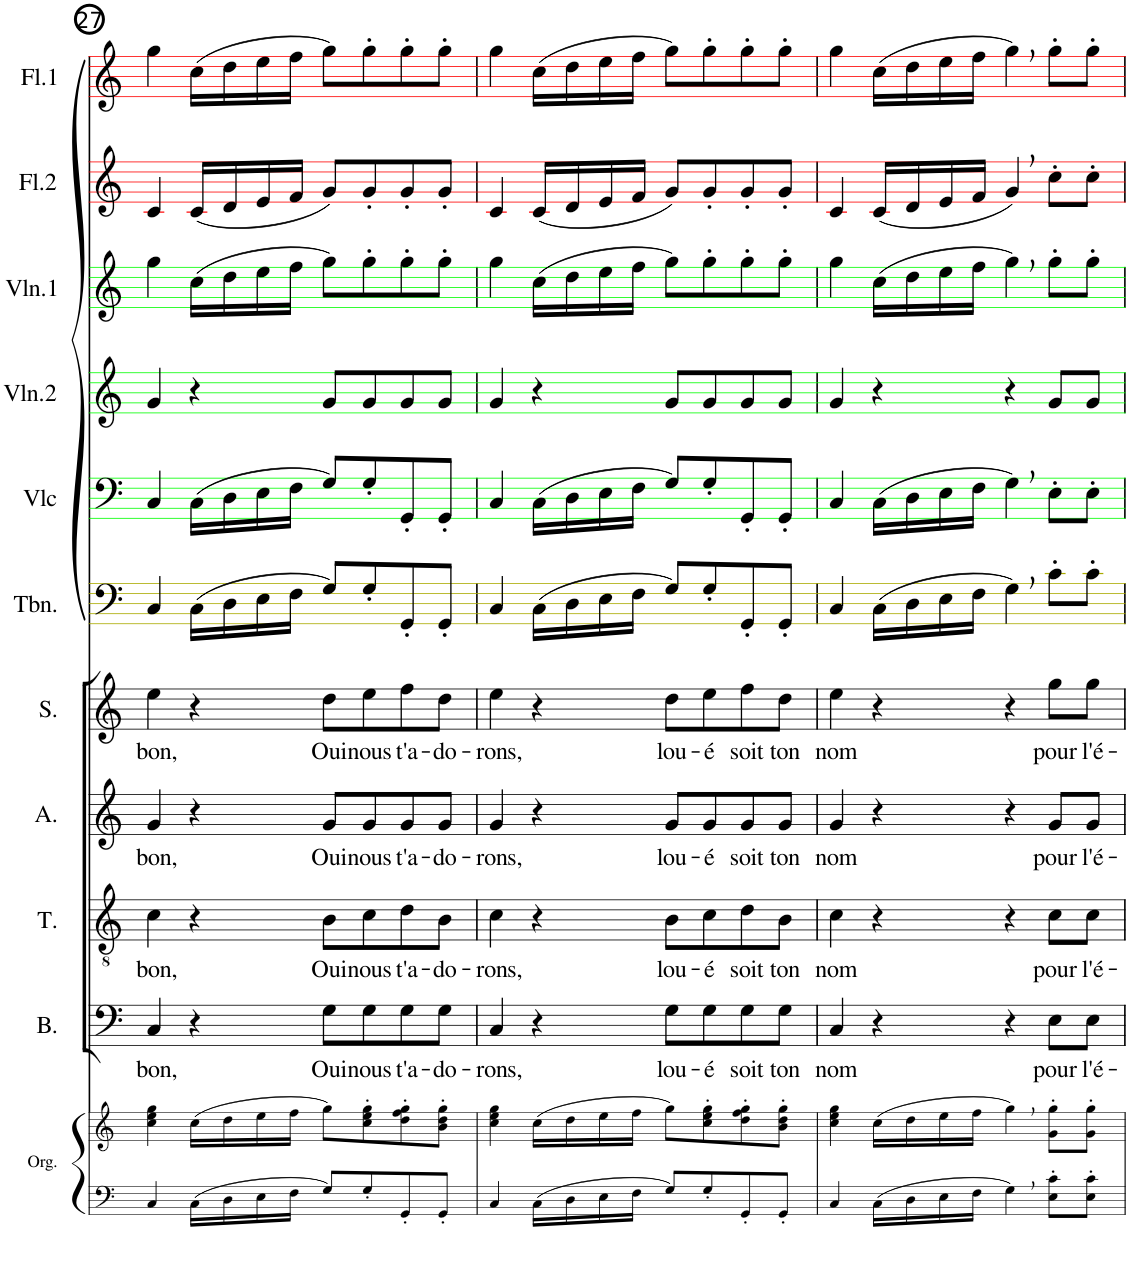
**kern	**kern	**kern	**text	**kern	**text	**kern	**text	**kern	**text	**kern	**kern	**kern	**kern	**kern	**kern
*part11	*part11	*part10	*part10	*part9	*part9	*part8	*part8	*part7	*part7	*part6	*part5	*part4	*part3	*part2	*part1
*staff12	*staff11	*staff10	*staff10	*staff9	*staff9	*staff8	*staff8	*staff7	*staff7	*staff6	*staff5	*staff4	*staff3	*staff2	*staff1
*I"Orgue	*	*I"Bass	*	*I"Ténor	*	*I"Alto	*	*I"Soprano	*	*I"Trombone	*I"Violoncelle	*I"Violon 2	*I"Violon 1	*I"Flûte 2	*I"Flûte 1
*I'Org.	*	*I'B.	*	*I'T.	*	*I'A.	*	*I'S.	*	*I'Tbn.	*I'Vlc	*I'Vln.2	*I'Vln.1	*I'Fl.2	*I'Fl.1
!!LO:PB:g=z
*clefF4	*clefG2	*clefF4	*	*clefGv2	*	*clefG2	*	*clefG2	*	*clefF4	*clefF4	*clefG2	*clefG2	*clefG2	*clefG2
*k[]	*k[]	*k[]	*	*k[]	*	*k[]	*	*k[]	*	*k[]	*k[]	*k[]	*k[]	*k[]	*k[]
*M4/4	*M4/4	*M4/4	*	*M4/4	*	*M4/4	*	*M4/4	*	*M4/4	*M4/4	*M4/4	*M4/4	*M4/4	*M4/4
*met(c)	*met(c)	*met(c)	*	*met(c)	*	*met(c)	*	*met(c)	*	*met(c)	*met(c)	*met(c)	*met(c)	*met(c)	*met(c)
=27	=27	=27	=27	=27	=27	=27	=27	=27	=27	=27	=27	=27	=27	=27	=27
!	!	!	!LO:LY:b	!	!LO:LY:b	!	!LO:LY:b	!	!LO:LY:b	!	!	!	!	!	!
4C/	4cc\ 4ee\ 4gg\	4C/	bon,	4c\	bon,	4g/	bon,	4ee\	bon,	4C/	4C/	4g/	4gg\	4c/	4gg\
16C\LL	(16cc\LL	4r	.	4r	.	4r	.	4r	.	(16C\LL	(16C\LL	4r	(16cc\LL	(16c/LL	(16cc\LL
16D\	16dd\	.	.	.	.	.	.	.	.	16D\	16D\	.	16dd\	16d/	16dd\
16E\	16ee\	.	.	.	.	.	.	.	.	16E\	16E\	.	16ee\	16e/	16ee\
16F\JJ	16ff\JJ	.	.	.	.	.	.	.	.	16F\JJ	16F\JJ	.	16ff\JJ	16f/JJ	16ff\JJ
!	!	!	!LO:LY:b	!	!LO:LY:b	!	!LO:LY:b	!	!LO:LY:b	!	!	!	!	!	!
8G/L	8gg\L)	8G\L	Oui	8B\L	Oui	8g/L	Oui	8dd\L	Oui	8G/L)	8G/L)	8g/L	8gg\L)	8g/L)	8gg\L)
!	!	!	!LO:LY:b	!	!LO:LY:b	!	!LO:LY:b	!	!LO:LY:b	!	!	!	!	!	!
8G'/	8cc\' 8ee\' 8gg\'	8G\	nous	8c\	nous	8g/	nous	8ee\	nous	8G'/	8G'/	8g/	8gg'\	8g'/	8gg'\
!	!	!	!LO:LY:b	!	!LO:LY:b	!	!LO:LY:b	!	!LO:LY:b	!	!	!	!	!	!
8GG'/	8dd\' 8ff\' 8gg\'	8G\	t'a-	8d\	t'a-	8g/	t'a-	8ff\	t'a-	8GG'/	8GG'/	8g/	8gg'\	8g'/	8gg'\
!	!	!	!LO:LY:b	!	!LO:LY:b	!	!LO:LY:b	!	!LO:LY:b	!	!	!	!	!	!
8GG'/J	8b\' 8dd\' 8gg\'J	8G\J	-do-	8B\J	-do-	8g/J	-do-	8dd\J	-do-	8GG'/J	8GG'/J	8g/J	8gg'\J	8g'/J	8gg'\J
=28	=28	=28	=28	=28	=28	=28	=28	=28	=28	=28	=28	=28	=28	=28	=28
!	!	!	!LO:LY:b	!	!LO:LY:b	!	!LO:LY:b	!	!LO:LY:b	!	!	!	!	!	!
4C/	4cc\ 4ee\ 4gg\	4C/	-rons,	4c\	-rons,	4g/	-rons,	4ee\	-rons,	4C/	4C/	4g/	4gg\	4c/	4gg\
16C\LL	(16cc\LL	4r	.	4r	.	4r	.	4r	.	(16C\LL	(16C\LL	4r	(16cc\LL	(16c/LL	(16cc\LL
16D\	16dd\	.	.	.	.	.	.	.	.	16D\	16D\	.	16dd\	16d/	16dd\
16E\	16ee\	.	.	.	.	.	.	.	.	16E\	16E\	.	16ee\	16e/	16ee\
16F\JJ	16ff\JJ	.	.	.	.	.	.	.	.	16F\JJ	16F\JJ	.	16ff\JJ	16f/JJ	16ff\JJ
!	!	!	!LO:LY:b	!	!LO:LY:b	!	!LO:LY:b	!	!LO:LY:b	!	!	!	!	!	!
8G/L	8gg\L)	8G\L	lou-	8B\L	lou-	8g/L	lou-	8dd\L	lou-	8G/L)	8G/L)	8g/L	8gg\L)	8g/L)	8gg\L)
!	!	!	!LO:LY:b	!	!LO:LY:b	!	!LO:LY:b	!	!LO:LY:b	!	!	!	!	!	!
8G'/	8cc\' 8ee\' 8gg\'	8G\	-é	8c\	-é	8g/	-é	8ee\	-é	8G'/	8G'/	8g/	8gg'\	8g'/	8gg'\
!	!	!	!LO:LY:b	!	!LO:LY:b	!	!LO:LY:b	!	!LO:LY:b	!	!	!	!	!	!
8GG'/	8dd\' 8ff\' 8gg\'	8G\	soit	8d\	soit	8g/	soit	8ff\	soit	8GG'/	8GG'/	8g/	8gg'\	8g'/	8gg'\
!	!	!	!LO:LY:b	!	!LO:LY:b	!	!LO:LY:b	!	!LO:LY:b	!	!	!	!	!	!
8GG'/J	8b\' 8dd\' 8gg\'J	8G\J	ton	8B\J	ton	8g/J	ton	8dd\J	ton	8GG'/J	8GG'/J	8g/J	8gg'\J	8g'/J	8gg'\J
=29	=29	=29	=29	=29	=29	=29	=29	=29	=29	=29	=29	=29	=29	=29	=29
!	!	!	!LO:LY:b	!	!LO:LY:b	!	!LO:LY:b	!	!LO:LY:b	!	!	!	!	!	!
4C/	4cc\ 4ee\ 4gg\	4C/	nom	4c\	nom	4g/	nom	4ee\	nom	4C/	4C/	4g/	4gg\	4c/	4gg\
16C\LL	(16cc\LL	4r	.	4r	.	4r	.	4r	.	(16C\LL	(16C\LL	4r	(16cc\LL	(16c/LL	(16cc\LL
16D\	16dd\	.	.	.	.	.	.	.	.	16D\	16D\	.	16dd\	16d/	16dd\
16E\	16ee\	.	.	.	.	.	.	.	.	16E\	16E\	.	16ee\	16e/	16ee\
16F\JJ	16ff\JJ	.	.	.	.	.	.	.	.	16F\JJ	16F\JJ	.	16ff\JJ	16f/JJ	16ff\JJ
4G,\	4gg,\)	4r	.	4r	.	4r	.	4r	.	4G,\)	4G,\)	4r	4gg,\)	4g,/)	4gg,\)
!	!	!	!LO:LY:b	!	!LO:LY:b	!	!LO:LY:b	!	!LO:LY:b	!	!	!	!	!	!
8E\' 8c\'L	8g\' 8gg\'L	8E\L	pour	8c\L	pour	8g/L	pour	8gg\L	pour	8c'\L	8E'\L	8g/L	8gg'\L	8cc'\L	8gg'\L
!	!	!	!LO:LY:b	!	!LO:LY:b	!	!LO:LY:b	!	!LO:LY:b	!	!	!	!	!	!
8E\' 8c\'J	8g\' 8gg\'J	8E\J	l'é-	8c\J	l'é-	8g/J	l'é-	8gg\J	l'é-	8c'\J	8E'\J	8g/J	8gg'\J	8cc'\J	8gg'\J
=	=	=	=	=	=	=	=	=	=	=	=	=	=	=	=
*-	*-	*-	*-	*-	*-	*-	*-	*-	*-	*-	*-	*-	*-	*-	*-
